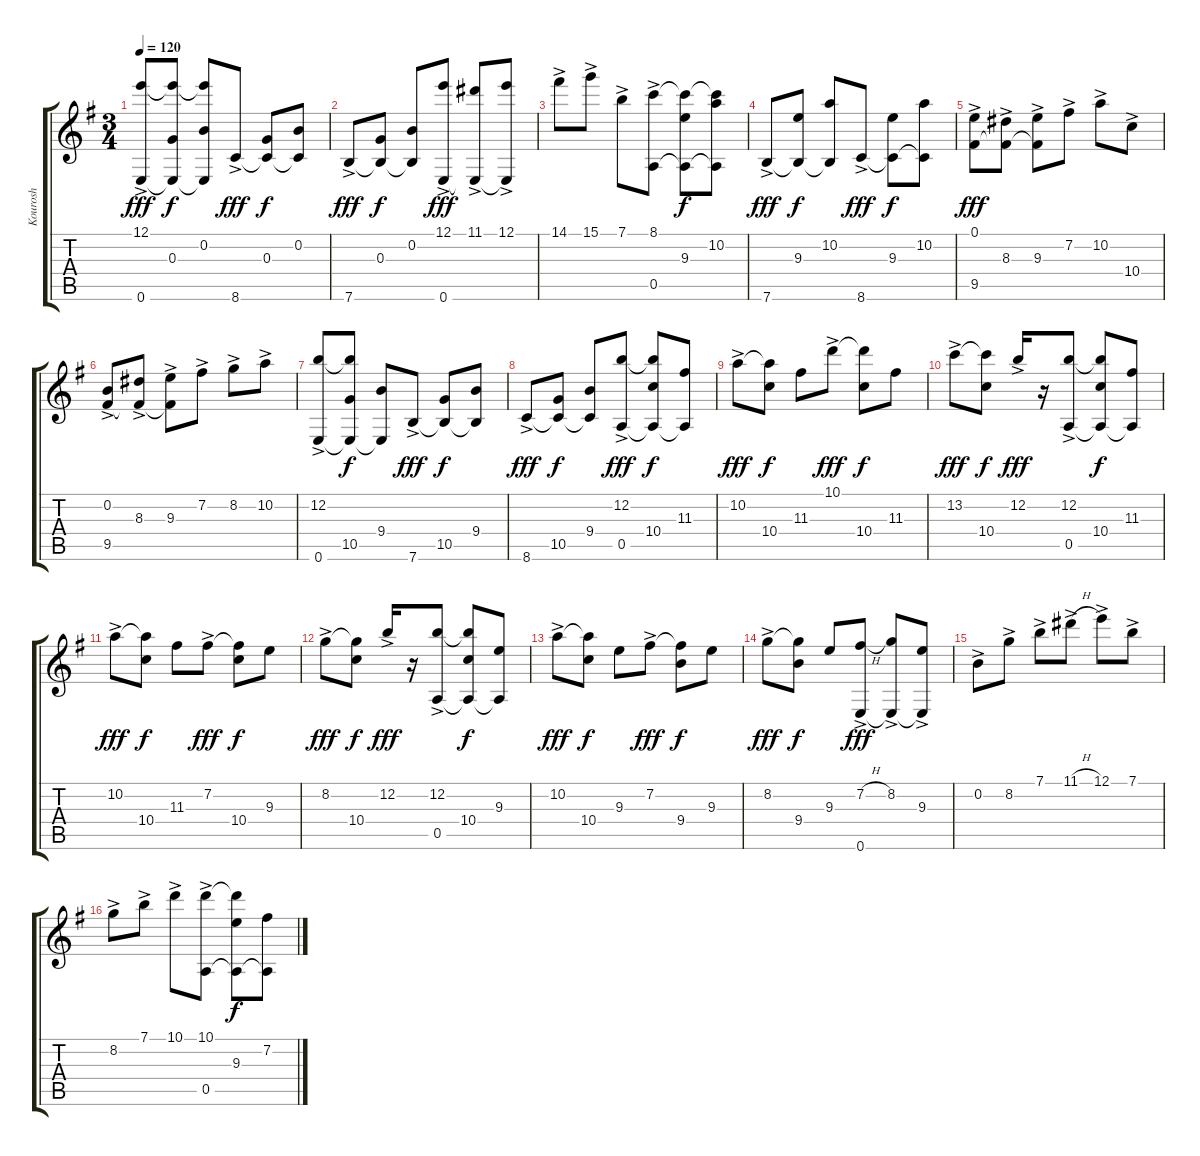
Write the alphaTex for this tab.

\track ("Kourosh" "Kourosh") {instrument acousticguitarnylon}
\staff {score tabs}
\tuning (E4 B3 G3 D3 A2 E2) {hide}
\ts (3 4)
\tempo 120
\clef g2
\ks eminor
(12.1{ac} 0.6{ac}).8{dy fff instrument acousticguitarnylon} (12.1{t} 0.3 0.6{t}).8{dy f} (12.1{t} 0.2 0.6{t}).8 8.6{ac}.8{dy fff} (0.3 8.6{t}).8{dy f} (0.2 8.6{t}).8 |
7.6{ac}.8{dy fff} (0.3 7.6{t}).8{dy f} (0.2 7.6{t}).8 (12.1{ac} 0.6{ac}).8{dy fff} (11.1{ac} 0.6{t}).8 (12.1{ac} 0.6{t}).8 |
14.1{ac}.8 15.1{ac}.8 7.1{ac}.8 (8.1{ac} 0.5{ac}).8 (8.1{t} 9.3 0.5{t}).8{dy f} (8.1{t} 10.2 0.5{t}).8 |
7.6{ac}.8{dy fff} (9.3 7.6{t}).8{dy f} (10.2 7.6{t}).8 8.6{ac}.8{dy fff} (9.3 8.6{t}).8{dy f} (10.2 8.6{t}).8 |
(0.1{ac} 9.5{ac}).8{dy fff} (8.3{ac} 9.5{t}).8 (9.3{ac} 9.5{t}).8 7.2{ac}.8 10.2{ac}.8 10.4{ac}.8 |
(0.2{ac} 9.5{ac}).8 (8.3{ac} 9.5{t}).8 (9.3{ac} 9.5{t}).8 7.2{ac}.8 8.2{ac}.8 10.2{ac}.8 |
(12.2{ac} 0.6{ac}).8 (12.2{t} 10.5 0.6{t}).8{dy f} (9.4 0.6{t}).8 7.6{ac}.8{dy fff} (10.5 7.6{t}).8{dy f} (9.4 7.6{t}).8 |
8.6{ac}.8{dy fff} (10.5 8.6{t}).8{dy f} (9.4 8.6{t}).8 (12.2{ac} 0.5{ac}).8{dy fff} (12.2{t} 10.4 0.5{t}).8{dy f} (11.3 0.5{t}).8 |
10.2{ac}.8{dy fff} (10.2{t} 10.4).8{dy f} 11.3.8 10.1{ac}.8{dy fff} (10.1{t} 10.4).8{dy f} 11.3.8 |
13.2{ac}.8{dy fff} (13.2{t} 10.4).8{dy f} 12.2{ac}.16{dy fff} r.16 (12.2{ac} 0.5{ac}).8 (12.2{t} 10.4 0.5{t}).8{dy f} (11.3 0.5{t}).8 |
10.2{ac}.8{dy fff} (10.2{t} 10.4).8{dy f} 11.3.8 7.2{ac}.8{dy fff} (7.2{t} 10.4).8{dy f} 9.3.8 |
8.2{ac}.8{dy fff} (8.2{t} 10.4).8{dy f} 12.2{ac}.16{dy fff} r.16 (12.2{ac} 0.5{ac}).8 (12.2{t} 10.4 0.5{t}).8{dy f} (9.3 0.5{t}).8 |
10.2{ac}.8{dy fff} (10.2{t} 10.4).8{dy f} 9.3.8 7.2{ac}.8{dy fff} (7.2{t} 9.4).8{dy f} 9.3.8 |
8.2{ac}.8{dy fff} (8.2{t} 9.4).8{dy f} 9.3.8 (7.2{h ac} 0.6{ac}).8{dy fff} (8.2{ac} 0.6{t}).8 (9.3{ac} 0.6{t}).8 |
0.2{ac}.8 8.2{ac}.8 7.1{ac}.8 11.1{h ac}.8 12.1{ac}.8 7.1{ac}.8 |
8.2{ac}.8 7.1{ac}.8 10.1{ac}.8 (10.1{ac} 0.5{ac}).8 (10.1{t} 9.3 0.5{t}).8{dy f} (7.2 0.5{t}).8
